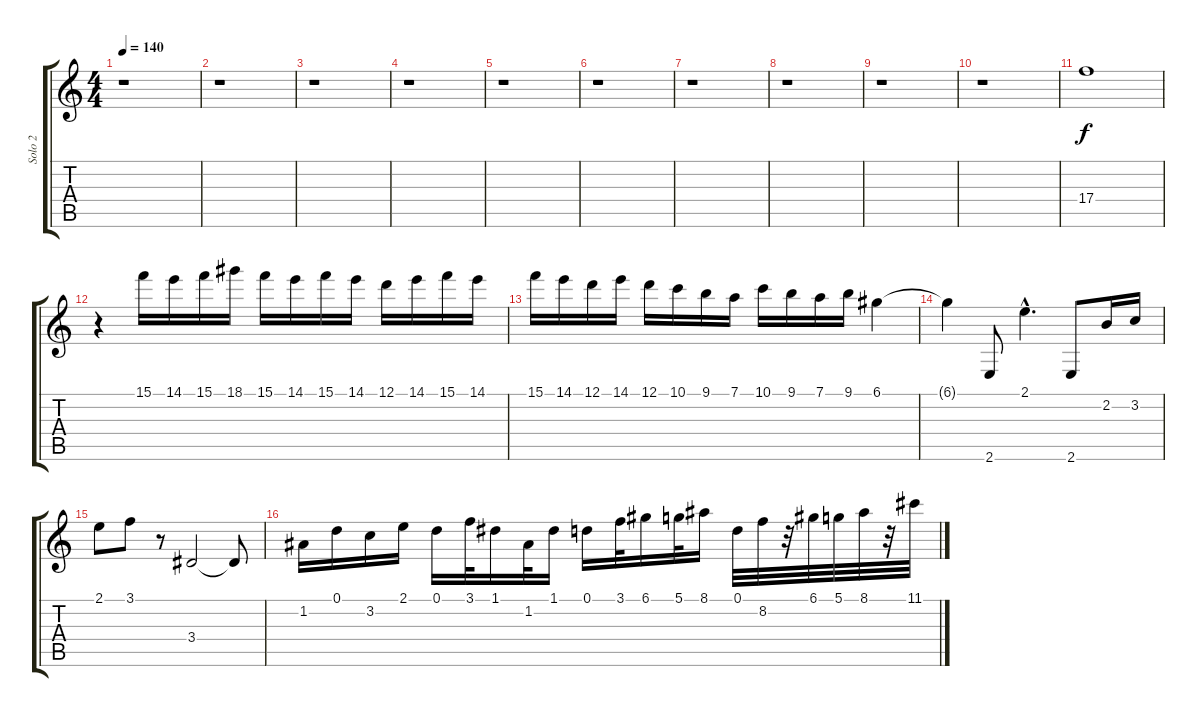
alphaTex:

\track ("Solo 2" "Solo 2") {instrument distortionguitar}
\staff {score tabs}
\tuning (D4 A3 F3 C3 G2 D2) {hide}
\ts (4 4)
\tempo 140
\clef g2
\ks c
r.1{dy f} |
r.1 |
r.1 |
r.1 |
r.1 |
r.1 |
r.1 |
r.1 |
r.1 |
r.1 |
17.4.1{volume 12 instrument guitarharmonics} |
r.4 15.1.16{instrument distortionguitar} 14.1.16 15.1.16 18.1.16 15.1.16 14.1.16 15.1.16 14.1.16 12.1.16 14.1.16 15.1.16 14.1.16 |
15.1.16 14.1.16 12.1.16 14.1.16 12.1.16 10.1.16 9.1.16 7.1.16 10.1.16 9.1.16 7.1.16 9.1.16 6.1.4 |
6.1{t}.4 2.6.8 2.1{hac}.4{d} 2.6.8 2.2.16 3.2.16 |
2.1.8 3.1.8 r.8 3.4.2 3.4{t}.8 |
1.2.16{volume 12} 0.1.16 3.2.16 2.1.16 0.1.16 3.1.32 1.1.16 1.2.32 1.1.16 0.1.16 3.1.32 6.1.16 5.1.32 8.1.16 0.1.32 8.2.32 r.32 6.1.32 5.1.32 8.1.32 r.32 11.1.32
